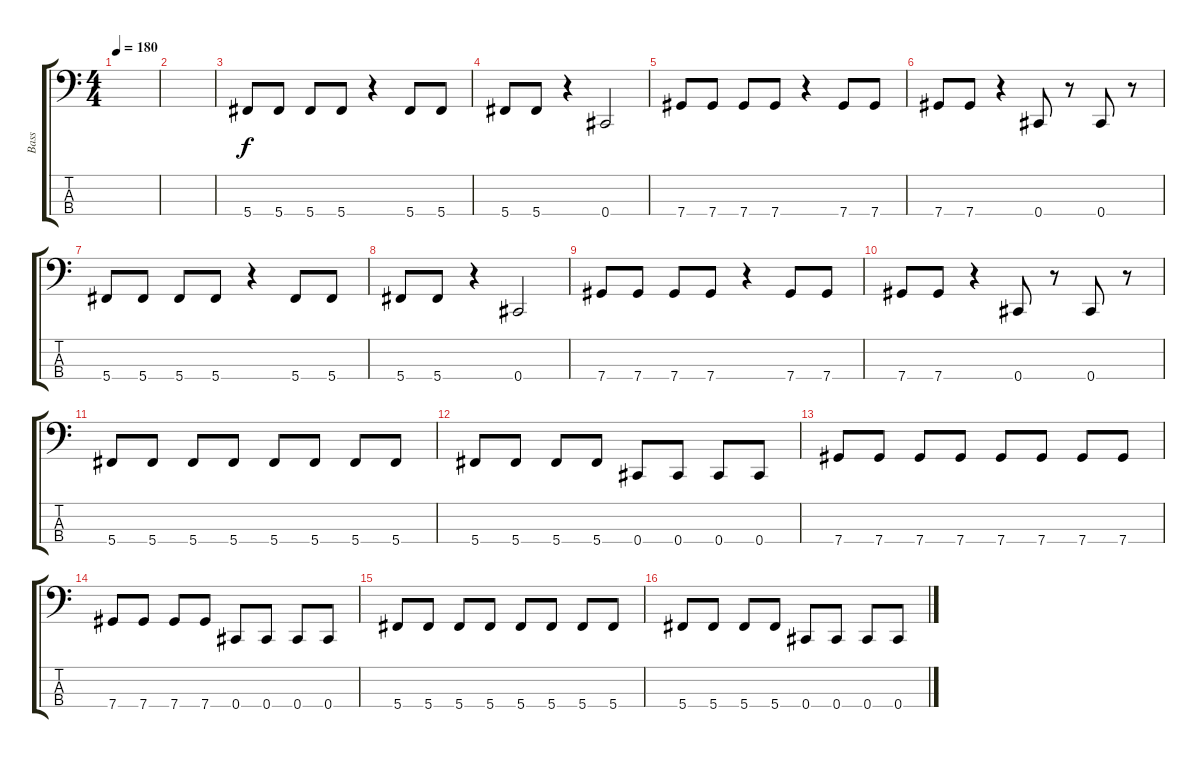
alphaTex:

\track ("Bass" "Bass") {instrument electricbasspick}
\staff {score tabs}
\tuning (Gb2 Db2 Ab1 Db1) {hide}
\ts (4 4)
\tempo 180
\clef f4
\ks c
|
|
5.4.8 5.4.8 5.4.8 5.4.8 r.4 5.4.8 5.4.8 |
5.4.8 5.4.8 r.4 0.4.2 |
7.4.8 7.4.8 7.4.8 7.4.8 r.4 7.4.8 7.4.8 |
7.4.8 7.4.8 r.4 0.4.8 r.8 0.4.8 r.8 |
5.4.8 5.4.8 5.4.8 5.4.8 r.4 5.4.8 5.4.8 |
5.4.8 5.4.8 r.4 0.4.2 |
7.4.8 7.4.8 7.4.8 7.4.8 r.4 7.4.8 7.4.8 |
7.4.8 7.4.8 r.4 0.4.8 r.8 0.4.8 r.8 |
5.4.8 5.4.8 5.4.8 5.4.8 5.4.8 5.4.8 5.4.8 5.4.8 |
5.4.8 5.4.8 5.4.8 5.4.8 0.4.8 0.4.8 0.4.8 0.4.8 |
7.4.8 7.4.8 7.4.8 7.4.8 7.4.8 7.4.8 7.4.8 7.4.8 |
7.4.8 7.4.8 7.4.8 7.4.8 0.4.8 0.4.8 0.4.8 0.4.8 |
5.4.8 5.4.8 5.4.8 5.4.8 5.4.8 5.4.8 5.4.8 5.4.8 |
5.4.8 5.4.8 5.4.8 5.4.8 0.4.8 0.4.8 0.4.8 0.4.8
